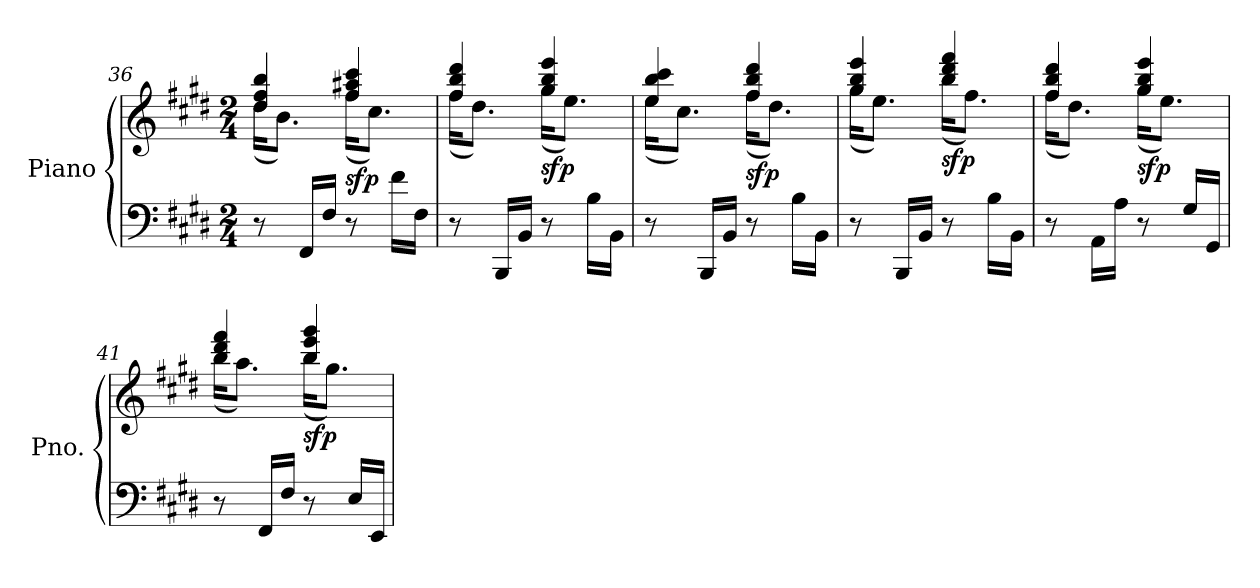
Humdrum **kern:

**kern	**kern	**dynam
*part1	*part1	*part1
*staff2	*staff1	*staff1/2
*I"Piano	*	*
*I'Pno.	*	*
*clefF4	*clefG2	*
*k[f#c#g#d#]	*k[f#c#g#d#]	*
*E:	*E:	*
*M2/4	*M2/4	*
=36	=36	=36
*	*^	*
8r	4dd#/ 4ff#/ 4bb/	(16dd#\KL	.
.	.	8.b\J)	.
16FF#/LL	.	.	.
16F#/JJ	.	.	.
!	!	!	!LO:DY:b
8r	4ff#/ 4aa#X/ 4ccc#/	(16ff#\KL	sfp
.	.	8.cc#\J)	.
16f#\LL	.	.	.
16F#\JJ	.	.	.
=37	=37	=37	=37
8r	4ff#/ 4bb/ 4ddd#/	(16ff#\KL	.
.	.	8.dd#\J)	.
16BBB/LL	.	.	.
16BB/JJ	.	.	.
!	!	!	!LO:DY:b
8r	4gg#/ 4bb/ 4eee/	(16gg#\KL	sfp
.	.	8.ee\J)	.
16B\LL	.	.	.
16BB\JJ	.	.	.
=38	=38	=38	=38
8r	4ee/ 4bb/ 4ccc#/	(16ee\KL	.
.	.	8.cc#\J)	.
16BBB/LL	.	.	.
16BB/JJ	.	.	.
!	!	!	!LO:DY:b
8r	4ff#/ 4bb/ 4ddd#/	(16ff#\KL	sfp
.	.	8.dd#\J)	.
16B\LL	.	.	.
16BB\JJ	.	.	.
!!LO:LB:g=z	!!
=39	=39	=39	=39
8r	4gg#/ 4bb/ 4eee/	(16gg#\KL	.
.	.	8.ee\J)	.
16BBB/LL	.	.	.
16BB/JJ	.	.	.
!	!	!	!LO:DY:b
8r	4bb/ 4ddd#/ 4fff#/	(16bb\KL	sfp
.	.	8.ff#\J)	.
16B\LL	.	.	.
16BB\JJ	.	.	.
=40	=40	=40	=40
8r	4ff#/ 4bb/ 4ddd#/	(16ff#\KL	.
.	.	8.dd#\J)	.
16AA\LL	.	.	.
16A\JJ	.	.	.
!	!	!	!LO:DY:b
8r	4gg#/ 4bb/ 4eee/	(16gg#\KL	sfp
.	.	8.ee\J)	.
16G#/LL	.	.	.
16GG#/JJ	.	.	.
=41	=41	=41	=41
8r	4bb/ 4ddd#/ 4fff#/	(16bb\KL	.
.	.	8.aa\J)	.
16FF#/LL	.	.	.
16F#/JJ	.	.	.
!	!	!	!LO:DY:b
8r	4bb/ 4eee/ 4ggg#/	(16bb\KL	sfp
.	.	8.gg#\J)	.
16E/LL	.	.	.
16EE/JJ	.	.	.
*	*v	*v	*
=	=	=
*-	*-	*-
